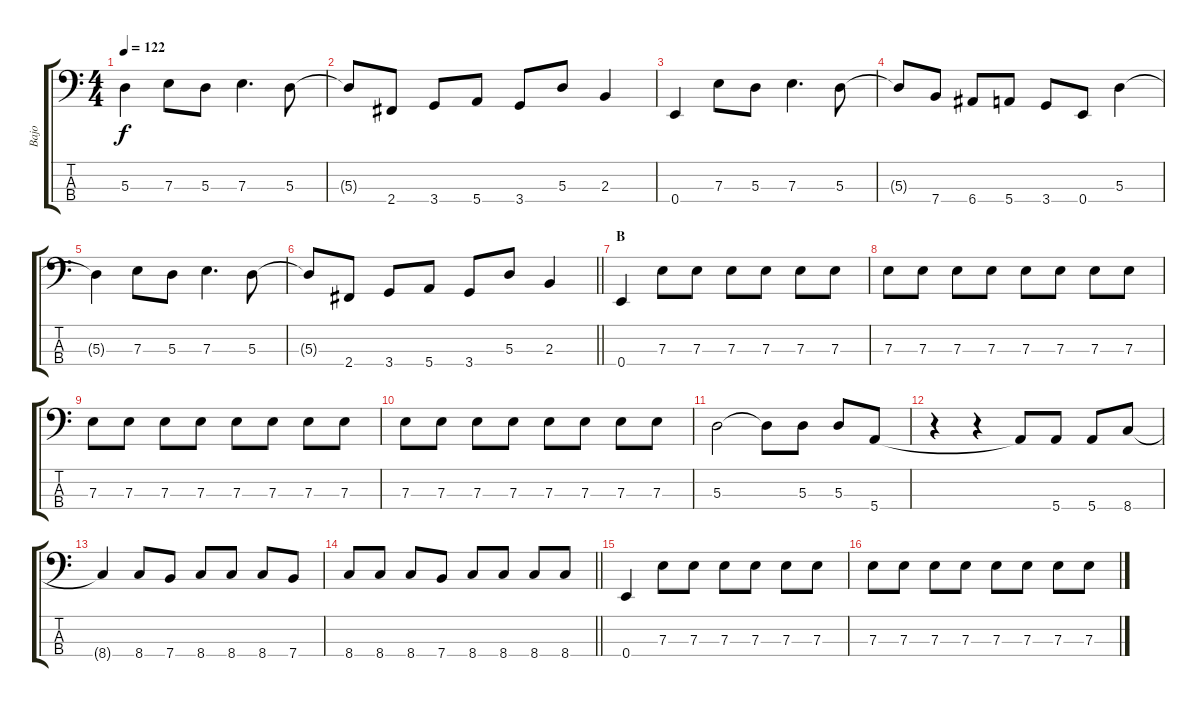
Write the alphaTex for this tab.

\track ("Bajo" "Bajo") {instrument electricbasspick}
\staff {score tabs}
\tuning (G2 D2 A1 E1) {hide}
\ts (4 4)
\tempo 122
\clef f4
\ks c
5.3{t}.4{dy f} 7.3.8 5.3.8 7.3.4{d} 5.3.8 |
5.3{t}.8 2.4.8 3.4.8 5.4.8 3.4.8 5.3.8 2.3.4 |
0.4.4 7.3.8 5.3.8 7.3.4{d} 5.3.8 |
5.3{t}.8 7.4.8 6.4.8 5.4.8 3.4.8 0.4.8 5.3.4 |
5.3{t}.4 7.3.8 5.3.8 7.3.4{d} 5.3.8 |
\barLineRight lightlight
5.3{t}.8 2.4.8 3.4.8 5.4.8 3.4.8 5.3.8 2.3.4 |
\section ("" "B")
0.4.4 7.3.8 7.3.8 7.3.8 7.3.8 7.3.8 7.3.8 |
7.3.8 7.3.8 7.3.8 7.3.8 7.3.8 7.3.8 7.3.8 7.3.8 |
7.3.8 7.3.8 7.3.8 7.3.8 7.3.8 7.3.8 7.3.8 7.3.8 |
7.3.8 7.3.8 7.3.8 7.3.8 7.3.8 7.3.8 7.3.8 7.3.8 |
5.3.2 5.3{t}.8 5.3.8 5.3.8 5.4.8 |
r.4 r.4 5.4{t}.8 5.4.8 5.4.8 8.4.8 |
8.4{t}.4 8.4.8 7.4.8 8.4.8 8.4.8 8.4.8 7.4.8 |
\barLineRight lightlight
8.4.8 8.4.8 8.4.8 7.4.8 8.4.8 8.4.8 8.4.8 8.4.8 |
0.4.4 7.3.8 7.3.8 7.3.8 7.3.8 7.3.8 7.3.8 |
7.3.8 7.3.8 7.3.8 7.3.8 7.3.8 7.3.8 7.3.8 7.3.8
